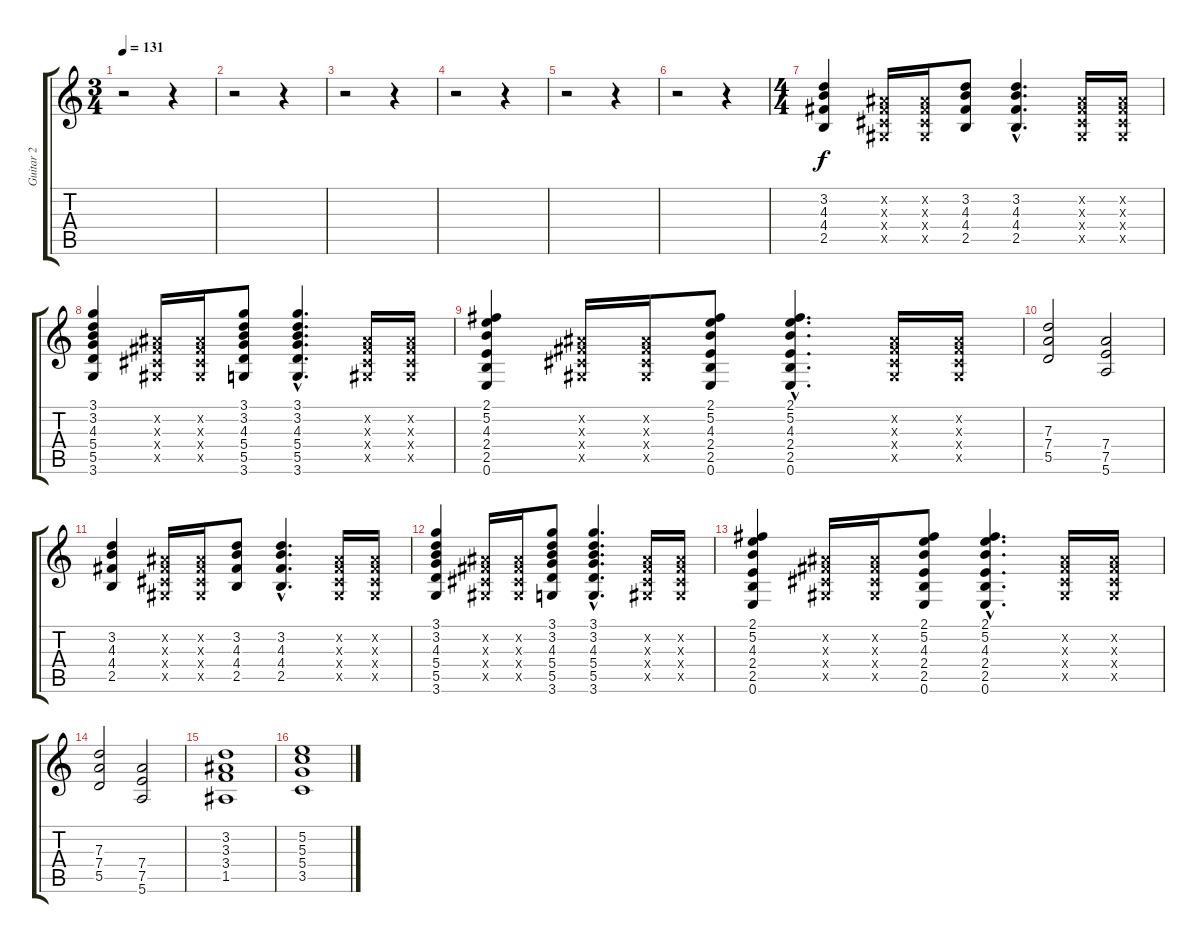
\track ("Guitar 2" "Guitar 2") {instrument overdrivenguitar}
\staff {score tabs}
\tuning (E4 B3 G3 D3 A2 E2) {hide}
\ts (3 4)
\tempo 131
\clef g2
\ks c
r.2{dy f} r.4 |
r.2 r.4 |
r.2 r.4 |
r.2 r.4 |
r.2 r.4 |
r.2 r.4 |
\ts (4 4)
(3.2 4.3 4.4 2.5).4 (-1.2{x} -1.3{x} -1.4{x} -1.5{x}).16 (-1.2{x} -1.3{x} -1.4{x} -1.5{x}).16 (3.2 4.3 4.4 2.5).8 (3.2{hac} 4.3{hac} 4.4{hac} 2.5{hac}).4{d} (-1.2{x} -1.3{x} -1.4{x} -1.5{x}).16 (-1.2{x} -1.3{x} -1.4{x} -1.5{x}).16 |
(3.1 3.2 4.3 5.4 5.5 3.6).4 (-1.2{x} -1.3{x} -1.4{x} -1.5{x}).16 (-1.2{x} -1.3{x} -1.4{x} -1.5{x}).16 (3.1 3.2 4.3 5.4 5.5 3.6).8 (3.1{hac} 3.2{hac} 4.3{hac} 5.4{hac} 5.5{hac} 3.6{hac}).4{d} (-1.2{x} -1.3{x} -1.4{x} -1.5{x}).16 (-1.2{x} -1.3{x} -1.4{x} -1.5{x}).16 |
(2.1 5.2 4.3 2.4 2.5 0.6).4 (-1.2{x} -1.3{x} -1.4{x} -1.5{x}).16 (-1.2{x} -1.3{x} -1.4{x} -1.5{x}).16 (2.1 5.2 4.3 2.4 2.5 0.6).8 (2.1{hac} 5.2{hac} 4.3{hac} 2.4{hac} 2.5{hac} 0.6{hac}).4{d} (-1.2{x} -1.3{x} -1.4{x} -1.5{x}).16 (-1.2{x} -1.3{x} -1.4{x} -1.5{x}).16 |
(7.3 7.4 5.5).2 (7.4 7.5 5.6).2 |
(3.2 4.3 4.4 2.5).4 (-1.2{x} -1.3{x} -1.4{x} -1.5{x}).16 (-1.2{x} -1.3{x} -1.4{x} -1.5{x}).16 (3.2 4.3 4.4 2.5).8 (3.2{hac} 4.3{hac} 4.4{hac} 2.5{hac}).4{d} (-1.2{x} -1.3{x} -1.4{x} -1.5{x}).16 (-1.2{x} -1.3{x} -1.4{x} -1.5{x}).16 |
(3.1 3.2 4.3 5.4 5.5 3.6).4 (-1.2{x} -1.3{x} -1.4{x} -1.5{x}).16 (-1.2{x} -1.3{x} -1.4{x} -1.5{x}).16 (3.1 3.2 4.3 5.4 5.5 3.6).8 (3.1{hac} 3.2{hac} 4.3{hac} 5.4{hac} 5.5{hac} 3.6{hac}).4{d} (-1.2{x} -1.3{x} -1.4{x} -1.5{x}).16 (-1.2{x} -1.3{x} -1.4{x} -1.5{x}).16 |
(2.1 5.2 4.3 2.4 2.5 0.6).4 (-1.2{x} -1.3{x} -1.4{x} -1.5{x}).16 (-1.2{x} -1.3{x} -1.4{x} -1.5{x}).16 (2.1 5.2 4.3 2.4 2.5 0.6).8 (2.1{hac} 5.2{hac} 4.3{hac} 2.4{hac} 2.5{hac} 0.6{hac}).4{d} (-1.2{x} -1.3{x} -1.4{x} -1.5{x}).16 (-1.2{x} -1.3{x} -1.4{x} -1.5{x}).16 |
(7.3 7.4 5.5).2 (7.4 7.5 5.6).2 |
(3.2 3.3 3.4 1.5).1 |
(5.2 5.3 5.4 3.5).1
